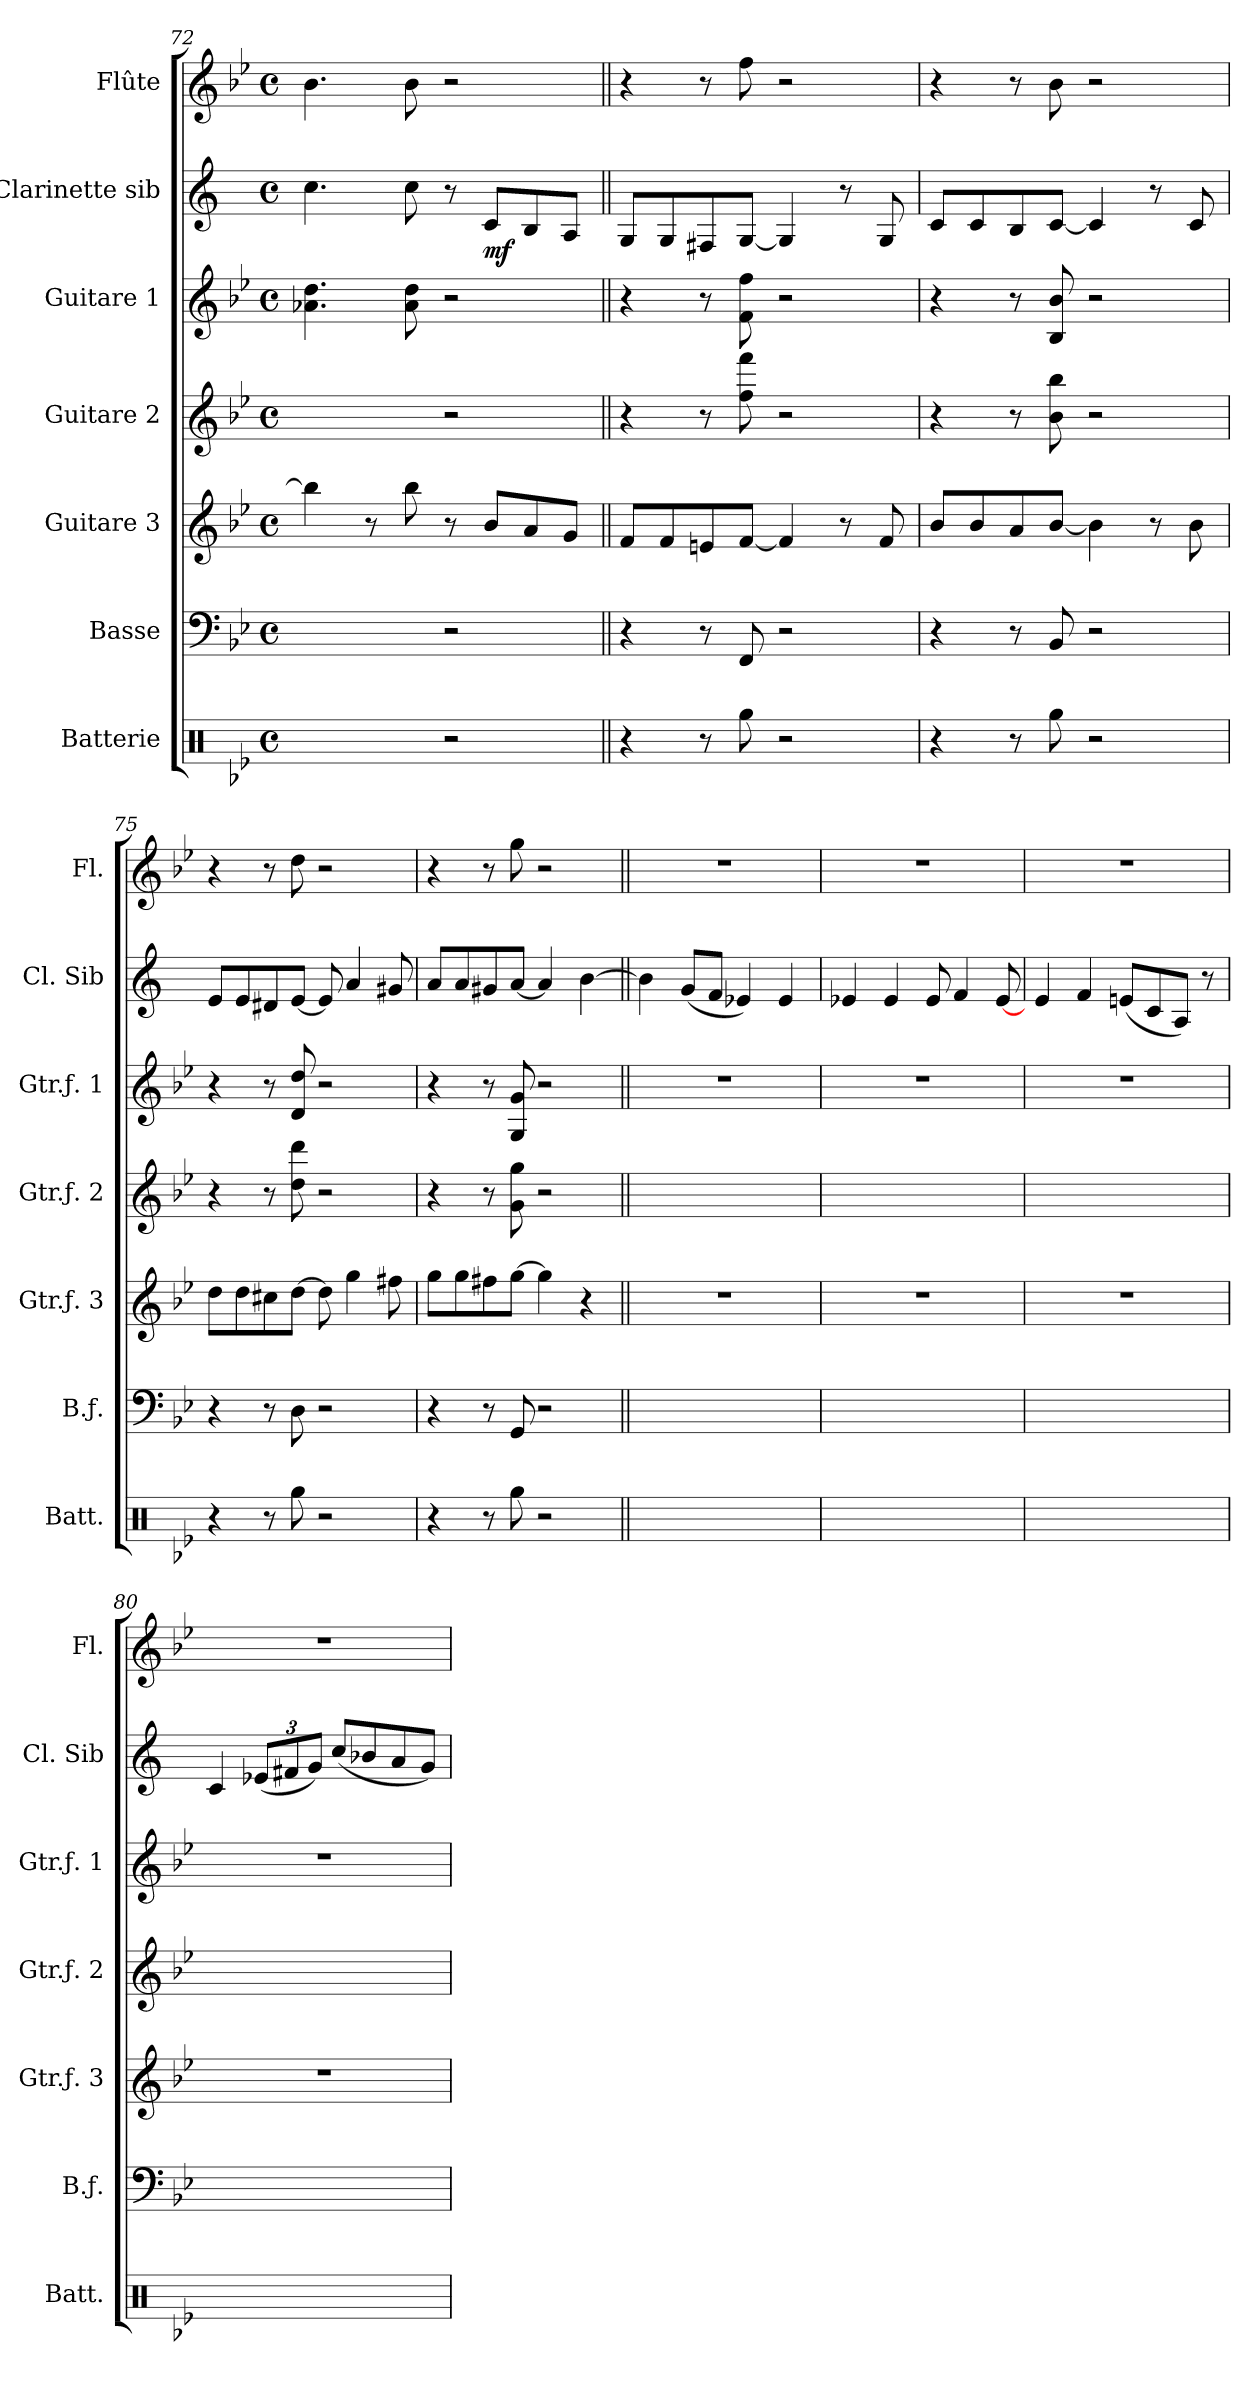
**kern	**kern	**kern	**kern	**kern	**kern	**dynam	**kern
*part7	*part6	*part5	*part4	*part3	*part2	*part2	*part1
*staff7	*staff6	*staff5	*staff4	*staff3	*staff2	*staff2	*staff1
*I"Batterie	*I"Basse	*I"Guitare  3	*I"Guitare  2	*I"Guitare  1	*I"Clarinette sib	*	*I"Flûte
*I'Batt.	*I'B.ƒ.	*I'Gtr.ƒ. 3	*I'Gtr.ƒ. 2	*I'Gtr.ƒ. 1	*I'Cl. Sib	*	*I'Fl.
*clefX	*clefF4	*clefG2	*clefG2	*clefG2	*clefG2	*	*clefG2
*	*ITrd7c12	*ITrd7c12	*ITrd7c12	*ITrd7c12	*ITrd1c2	*	*
*k[b-e-]	*k[b-e-]	*k[b-e-]	*k[b-e-]	*k[b-e-]	*k[b-e-]	*	*k[b-e-]
*B-:	*B-:	*B-:	*B-:	*B-:	*B-:	*	*B-:
*M4/4	*M4/4	*M4/4	*M4/4	*M4/4	*M4/4	*	*M4/4
*met(c)	*met(c)	*met(c)	*met(c)	*met(c)	*met(c)	*	*met(c)
=72	=72	=72	=72	=72	=72	=72	=72
2Rff\yy	2C\yy	4b-\]	2C/yy	4.A-X\ 4.d\	4.b-\	.	4.b-\
.	.	8r	.	.	.	.	.
.	.	8b-\	.	8A-\ 8d\	8b-\	.	8b-\
2r	2r	8r	2r	2r	8r	.	2r
!	!	!	!	!	!	!LO:DY:b	!
.	.	8B-/L	.	.	8B-/L	mf	.
.	.	8A/	.	.	8A/	.	.
.	.	8G/J	.	.	8G/J	.	.
!!LO:PB:g=z
=73||	=73||	=73||	=73||	=73||	=73||	=73||	=73||
4r	4r	8F/L	4r	4r	8F/L	.	4r
.	.	8F/	.	.	8F/	.	.
8r	8r	8En/	8r	8r	8En/	.	8r
8Rgg\	8FFF/	[8F/J	8f\ 8ff\	8F\ 8f\	[8F/J	.	8ff\
2r	2r	4F/]	2r	2r	4F/]	.	2r
.	.	8r	.	.	8r	.	.
.	.	8F/	.	.	8F/	.	.
=74	=74	=74	=74	=74	=74	=74	=74
4r	4r	8B-/L	4r	4r	8B-/L	.	4r
.	.	8B-/	.	.	8B-/	.	.
8r	8r	8A/	8r	8r	8A/	.	8r
8Rgg\	8BBB-/	[8B-/J	8B-\ 8b-\	8BB-/ 8B-/	[8B-/J	.	8b-\
2r	2r	4B-\]	2r	2r	4B-/]	.	2r
.	.	8r	.	.	8r	.	.
.	.	8B-\	.	.	8B-/	.	.
=75	=75	=75	=75	=75	=75	=75	=75
4r	4r	8d\L	4r	4r	8d/L	.	4r
.	.	8d\	.	.	8d/	.	.
8r	8r	8c#X\	8r	8r	8c#X/	.	8r
8Rgg\	8DD\	[8d\J	8d\ 8dd\	8D/ 8d/	[8d/J	.	8dd\
2r	2r	8d\]	2r	2r	8d/]	.	2r
.	.	4g\	.	.	4g/	.	.
.	.	8f#X\	.	.	8f#X/	.	.
=76	=76	=76	=76	=76	=76	=76	=76
4r	4r	8g\L	4r	4r	8g/L	.	4r
.	.	8g\	.	.	8g/	.	.
8r	8r	8f#X\	8r	8r	8f#X/	.	8r
8Rgg\	8GGG/	[8g\J	8G\ 8g\	8GG/ 8G/	[8g/J	.	8gg\
2r	2r	4g\]	2r	2r	4g/]	.	2r
.	.	4r	.	.	[4a\	.	.
!!LO:PB:g=z
=77||	=77||	=77||	=77||	=77||	=77||	=77||	=77||
1Rffyy	1Cyy	1r	1Cyy	1r	4a\]	.	1r
.	.	.	.	.	(<8f/L	.	.
.	.	.	.	.	8e-/J	.	.
.	.	.	.	.	4d-X/)	.	.
.	.	.	.	.	4d-/	.	.
=78	=78	=78	=78	=78	=78	=78	=78
1Rffyy	1Cyy	1r	1Cyy	1r	4d-X/	.	1r
.	.	.	.	.	4d-/	.	.
.	.	.	.	.	8d-/	.	.
.	.	.	.	.	4e-/	.	.
.	.	.	.	.	[8d-/	.	.
=79	=79	=79	=79	=79	=79	=79	=79
1Rffyy	1Cyy	1r	1Cyy	1r	4d/	.	1r
.	.	.	.	.	4e-/	.	.
.	.	.	.	.	(<8dn/L	.	.
.	.	.	.	.	8B-/	.	.
.	.	.	.	.	8G/J)	.	.
.	.	.	.	.	8r	.	.
=80	=80	=80	=80	=80	=80	=80	=80
1Rffyy	1Cyy	1r	1Cyy	1r	4B-/	.	1r
.	.	.	.	.	(<12d-X/L	.	.
.	.	.	.	.	12en/	.	.
.	.	.	.	.	12f/J)	.	.
.	.	.	.	.	(<8b-/L	.	.
.	.	.	.	.	8a-X/	.	.
.	.	.	.	.	8g/	.	.
.	.	.	.	.	8f/J)	.	.
=	=	=	=	=	=	=	=
*-	*-	*-	*-	*-	*-	*-	*-
